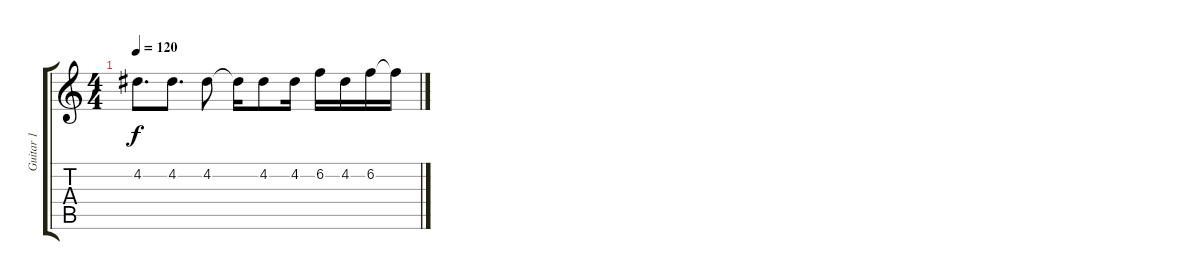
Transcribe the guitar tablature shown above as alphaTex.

\track ("Guitar 1" "Guitar 1") {instrument electricguitarjazz}
\staff {score tabs}
\tuning (E4 B3 G3 D3 A2 E2) {hide}
\ts (4 4)
\tempo 120
\clef g2
\ks c
4.2.8{d dy f} 4.2.8{d} 4.2.8 4.2{t}.16 4.2.8 4.2.16 6.2.16 4.2.16 6.2.16 6.2{t}.16
